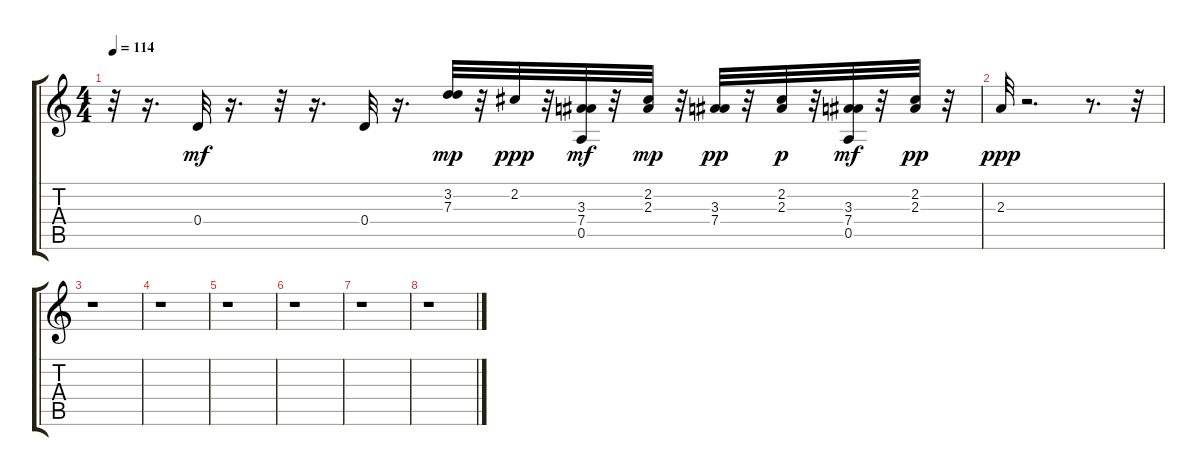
\track "" {instrument electricguitarmuted}
\staff {score tabs}
\tuning (E4 B3 G3 D3 A2 E2) {hide}
\ts (4 4)
\tempo 114
\clef g2
\ks c
r.32{dy mf} r.16{d} 0.4.32 r.16{d} r.32 r.16{d} 0.4.32 r.16{d} (3.2 7.3).32{dy mp} r.32 2.2.32{dy ppp} r.32 (3.3 7.4 0.5).32{dy mf} r.32 (2.2 2.3).32{dy mp} r.32 (3.3 7.4).32{dy pp} r.32 (2.2 2.3).32{dy p} r.32 (3.3 7.4 0.5).32{dy mf} r.32 (2.2 2.3).32{dy pp} r.32 |
2.3.32{dy ppp} r.2{d} r.8{d} r.32 |
r.1 |
r.1 |
r.1 |
r.1 |
r.1 |
r.1
